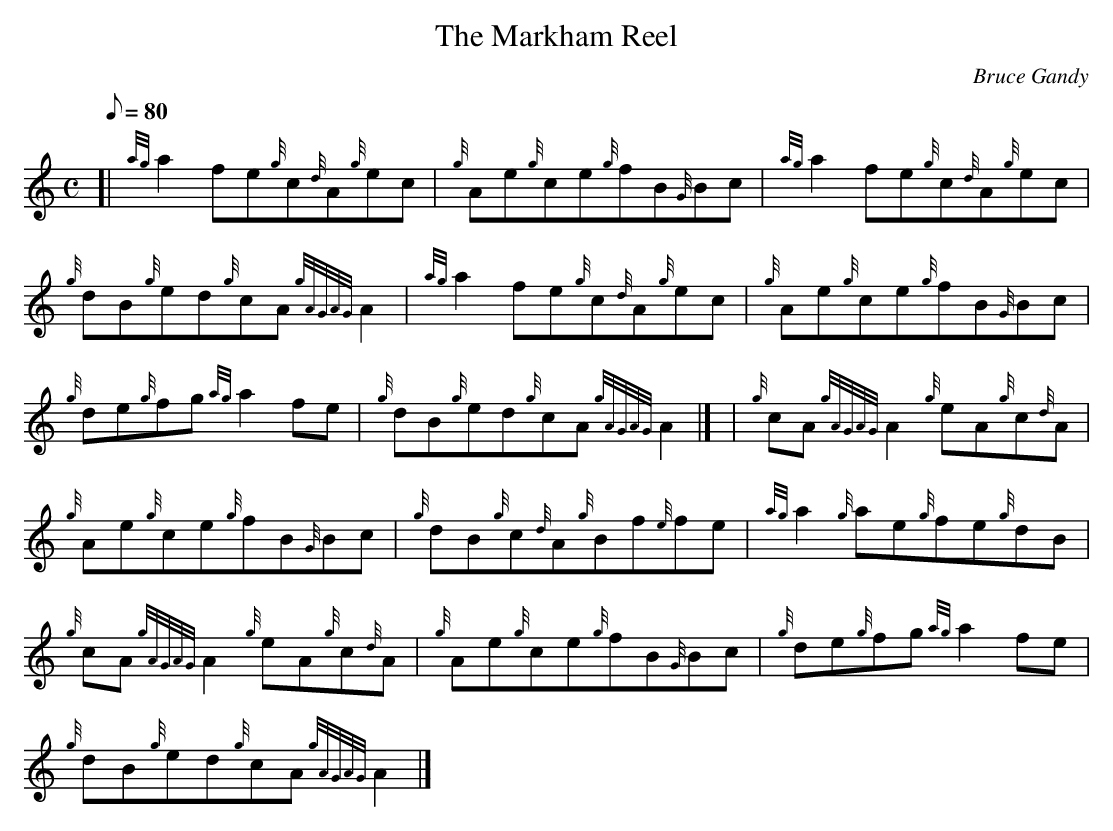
X:1
T:The Markham Reel
M:C
L:1/8
Q:80
C:Bruce Gandy
K:HP
[| {ag}a2fe{g}c{d}A{g}ec | \
{g}Ae{g}ce{g}fB{G}Bc | \
{ag}a2fe{g}c{d}A{g}ec |
{g}dB{g}ed{g}cA{gAGAG}A2 | \
{ag}a2fe{g}c{d}A{g}ec | \
{g}Ae{g}ce{g}fB{G}Bc |
{g}de{g}fg{ag}a2fe | \
{g}dB{g}ed{g}cA{gAGAG}A2|] [ | \
{g}cA{gAGAG}A2{g}eA{g}c{d}A |
{g}Ae{g}ce{g}fB{G}Bc | \
{g}dB{g}c{d}A{g}Bf{e}fe | \
{ag}a2{g}ae{g}fe{g}dB |
{g}cA{gAGAG}A2{g}eA{g}c{d}A | \
{g}Ae{g}ce{g}fB{G}Bc | \
{g}de{g}fg{ag}a2fe |
{g}dB{g}ed{g}cA{gAGAG}A2|]
